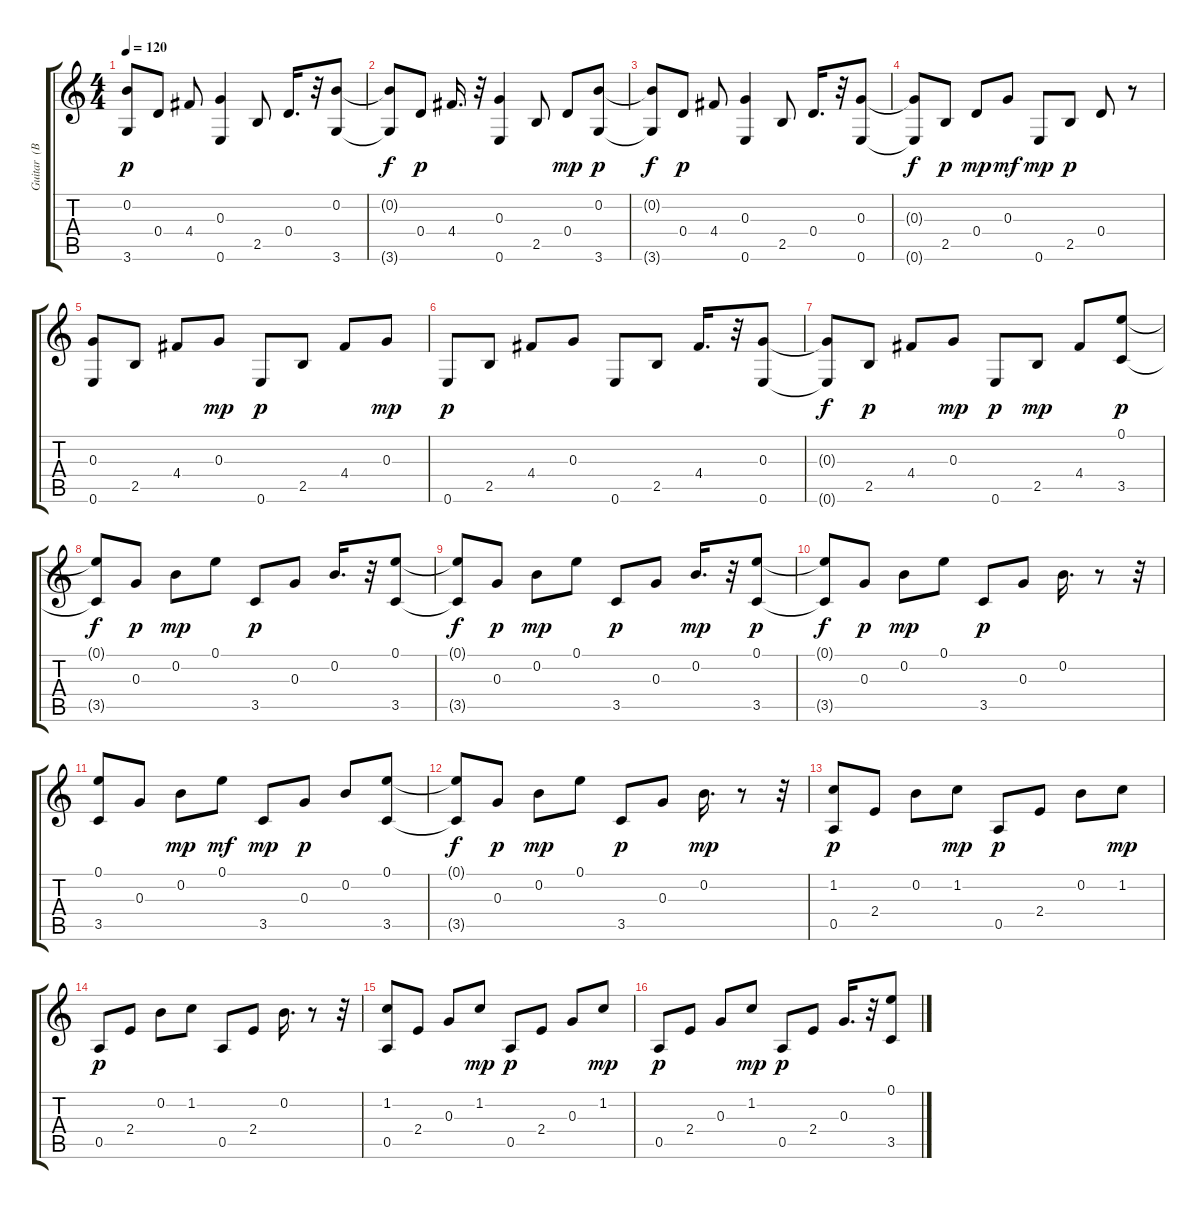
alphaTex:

\track ("Guitar  (BB)" "Guitar  (B") {instrument electricguitarmuted}
\staff {score tabs}
\tuning (E4 B3 G3 D3 A2 E2) {hide}
\ts (4 4)
\tempo 120
\clef g2
\ks c
(0.2 3.6).8{dy p} 0.4.8 4.4.8 (0.3 0.6).4 2.5.8 0.4.16{d} r.32 (0.2 3.6).8 |
(0.2{t} 3.6{t}).8{dy f} 0.4.8{dy p} 4.4.16{d} r.32 (0.3 0.6).4 2.5.8 0.4.8{dy mp} (0.2 3.6).8{dy p} |
(0.2{t} 3.6{t}).8{dy f} 0.4.8{dy p} 4.4.8 (0.3 0.6).4 2.5.8 0.4.16{d} r.32 (0.3 0.6).8 |
(0.3{t} 0.6{t}).8{dy f} 2.5.8{dy p} 0.4.8{dy mp} 0.3.8{dy mf} 0.6.8{dy mp} 2.5.8{dy p} 0.4.8 r.8 |
(0.3 0.6).8 2.5.8 4.4.8 0.3.8{dy mp} 0.6.8{dy p} 2.5.8 4.4.8 0.3.8{dy mp} |
0.6.8{dy p} 2.5.8 4.4.8 0.3.8 0.6.8 2.5.8 4.4.16{d} r.32 (0.3 0.6).8 |
(0.3{t} 0.6{t}).8{dy f} 2.5.8{dy p} 4.4.8 0.3.8{dy mp} 0.6.8{dy p} 2.5.8{dy mp} 4.4.8 (0.1 3.5).8{dy p} |
(0.1{t} 3.5{t}).8{dy f} 0.3.8{dy p} 0.2.8{dy mp} 0.1.8 3.5.8{dy p} 0.3.8 0.2.16{d} r.32 (0.1 3.5).8 |
(0.1{t} 3.5{t}).8{dy f} 0.3.8{dy p} 0.2.8{dy mp} 0.1.8 3.5.8{dy p} 0.3.8 0.2.16{d dy mp} r.32 (0.1 3.5).8{dy p} |
(0.1{t} 3.5{t}).8{dy f} 0.3.8{dy p} 0.2.8{dy mp} 0.1.8 3.5.8{dy p} 0.3.8 0.2.16{d} r.8 r.32 |
(0.1 3.5).8 0.3.8 0.2.8{dy mp} 0.1.8{dy mf} 3.5.8{dy mp} 0.3.8{dy p} 0.2.8 (0.1 3.5).8 |
(0.1{t} 3.5{t}).8{dy f} 0.3.8{dy p} 0.2.8{dy mp} 0.1.8 3.5.8{dy p} 0.3.8 0.2.16{d dy mp} r.8 r.32 |
(1.2 0.5).8{dy p} 2.4.8 0.2.8 1.2.8{dy mp} 0.5.8{dy p} 2.4.8 0.2.8 1.2.8{dy mp} |
0.5.8{dy p} 2.4.8 0.2.8 1.2.8 0.5.8 2.4.8 0.2.16{d} r.8 r.32 |
(1.2 0.5).8 2.4.8 0.3.8 1.2.8{dy mp} 0.5.8{dy p} 2.4.8 0.3.8 1.2.8{dy mp} |
0.5.8{dy p} 2.4.8 0.3.8 1.2.8{dy mp} 0.5.8{dy p} 2.4.8 0.3.16{d} r.32 (0.1 3.5).8
